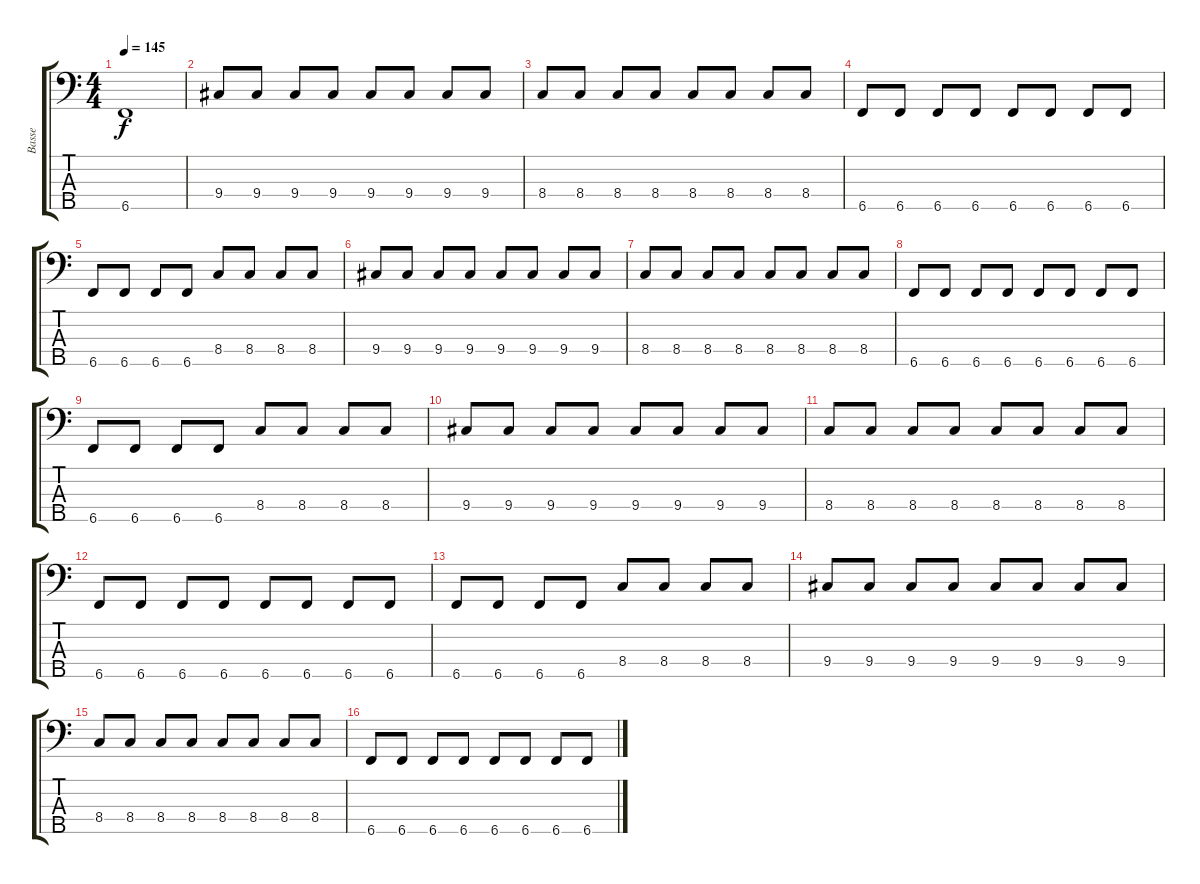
\track ("Basse" "Basse") {instrument electricbassfinger}
\staff {score tabs}
\tuning (G2 D2 A1 E1 B0) {hide}
\ts (4 4)
\tempo 145
\clef f4
\ks c
6.5{t}.1{dy f} |
\section ("" "")
9.4.8 9.4.8 9.4.8 9.4.8 9.4.8 9.4.8 9.4.8 9.4.8 |
8.4.8 8.4.8 8.4.8 8.4.8 8.4.8 8.4.8 8.4.8 8.4.8 |
6.5.8 6.5.8 6.5.8 6.5.8 6.5.8 6.5.8 6.5.8 6.5.8 |
6.5.8 6.5.8 6.5.8 6.5.8 8.4.8 8.4.8 8.4.8 8.4.8 |
9.4.8 9.4.8 9.4.8 9.4.8 9.4.8 9.4.8 9.4.8 9.4.8 |
8.4.8 8.4.8 8.4.8 8.4.8 8.4.8 8.4.8 8.4.8 8.4.8 |
6.5.8 6.5.8 6.5.8 6.5.8 6.5.8 6.5.8 6.5.8 6.5.8 |
6.5.8 6.5.8 6.5.8 6.5.8 8.4.8 8.4.8 8.4.8 8.4.8 |
9.4.8 9.4.8 9.4.8 9.4.8 9.4.8 9.4.8 9.4.8 9.4.8 |
8.4.8 8.4.8 8.4.8 8.4.8 8.4.8 8.4.8 8.4.8 8.4.8 |
6.5.8 6.5.8 6.5.8 6.5.8 6.5.8 6.5.8 6.5.8 6.5.8 |
6.5.8 6.5.8 6.5.8 6.5.8 8.4.8 8.4.8 8.4.8 8.4.8 |
9.4.8 9.4.8 9.4.8 9.4.8 9.4.8 9.4.8 9.4.8 9.4.8 |
8.4.8 8.4.8 8.4.8 8.4.8 8.4.8 8.4.8 8.4.8 8.4.8 |
6.5.8 6.5.8 6.5.8 6.5.8 6.5.8 6.5.8 6.5.8 6.5.8
